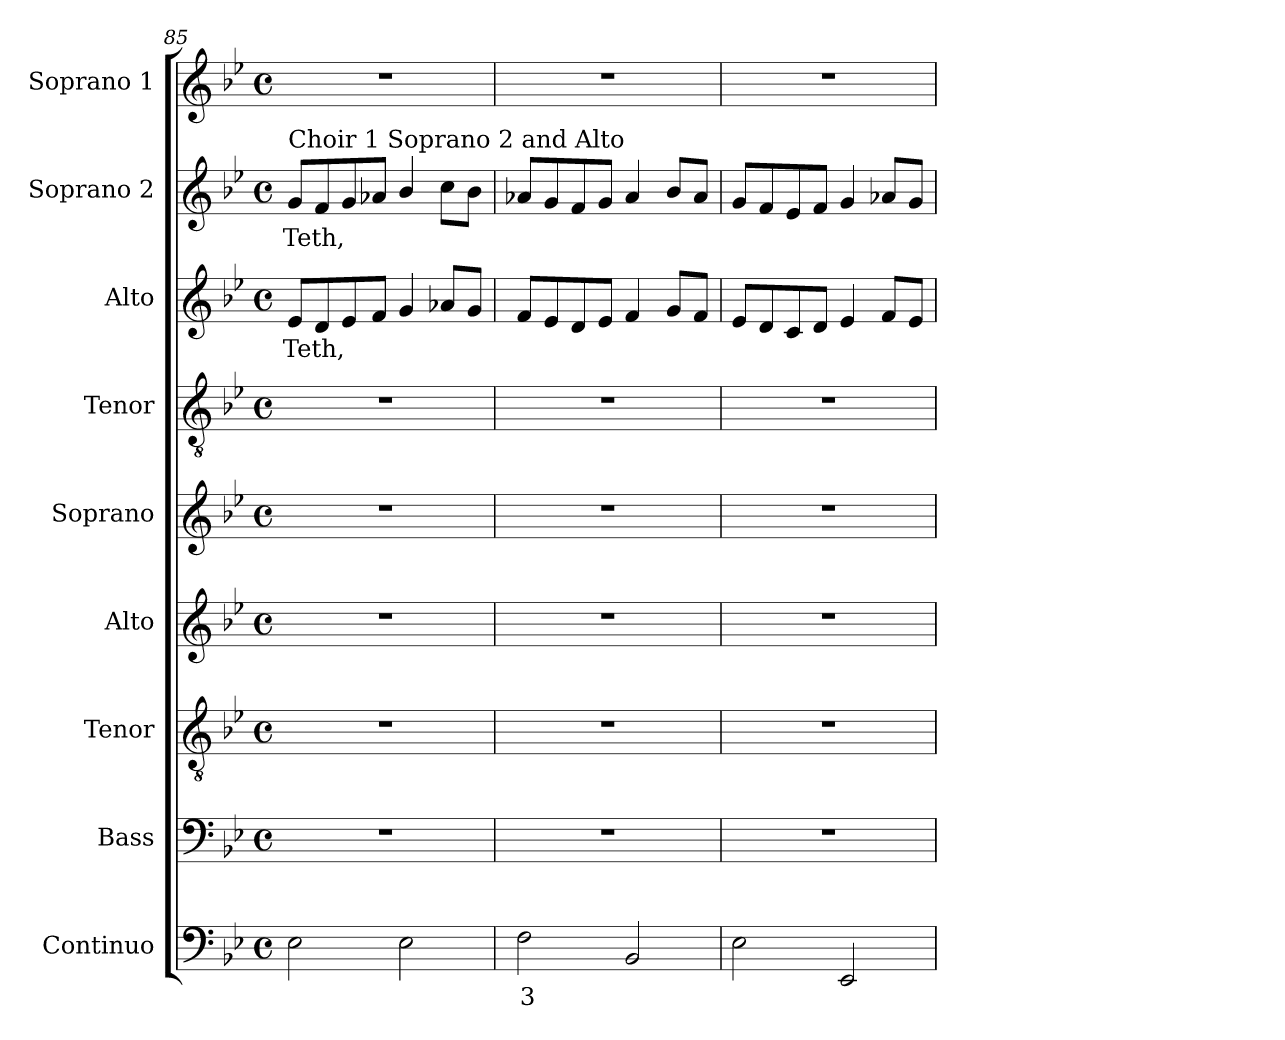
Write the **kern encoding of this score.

**kern	**text	**kern	**kern	**kern	**kern	**kern	**kern	**text	**kern	**text	**kern
*part9	*part9	*part8	*part7	*part6	*part5	*part4	*part3	*part3	*part2	*part2	*part1
*staff9	*staff9	*staff8	*staff7	*staff6	*staff5	*staff4	*staff3	*staff3	*staff2	*staff2	*staff1
*I"Continuo	*	*I"Bass	*I"Tenor	*I"Alto	*I"Soprano	*I"Tenor	*I"Alto	*	*I"Soprano 2	*	*I"Soprano 1
*I'Cont.	*	*I'B.	*I'T.	*I'A.	*I'S.	*I'T.	*I'A.	*	*I'S2.	*	*I'S1.
!!LO:LB:g=z
*clefF4	*	*clefF4	*clefGv2	*clefG2	*clefG2	*clefGv2	*clefG2	*	*clefG2	*	*clefG2
*	*	*	*ITrd7c12	*	*	*ITrd7c12	*	*	*	*	*
*k[b-e-]	*	*k[b-e-]	*k[b-e-]	*k[b-e-]	*k[b-e-]	*k[b-e-]	*k[b-e-]	*	*k[b-e-]	*	*k[b-e-]
*B-:	*	*B-:	*B-:	*B-:	*B-:	*B-:	*B-:	*	*B-:	*	*B-:
*M4/4	*	*M4/4	*M4/4	*M4/4	*M4/4	*M4/4	*M4/4	*	*M4/4	*	*M4/4
*met(c)	*	*met(c)	*met(c)	*met(c)	*met(c)	*met(c)	*met(c)	*	*met(c)	*	*met(c)
=85	=85	=85	=85	=85	=85	=85	=85	=85	=85	=85	=85
!	!	!	!	!	!	!	!	!LO:LY:b:color=#000000	!	!	!
!	!	!	!	!	!	!	!	!	!LO:TX:a:t=Choir 1 Soprano 2 and Alto	!	!
!	!	!	!	!	!	!	!	!	!	!LO:LY:b:color=#000000	!
2E-i\	.	1r	1r	1r	1r	1r	8e-i/L	Teth,	8gi/L	Teth,	1r
.	.	.	.	.	.	.	8di/	.	8fi/	.	.
.	.	.	.	.	.	.	8e-i/	.	8gi/	.	.
.	.	.	.	.	.	.	8fi/J	.	8a-i/J	.	.
2E-i\	.	.	.	.	.	.	4gi/	.	4b-i/	.	.
.	.	.	.	.	.	.	8a-Xi/L	.	8cci\L	.	.
.	.	.	.	.	.	.	8gi/J	.	8b-i\J	.	.
=86	=86	=86	=86	=86	=86	=86	=86	=86	=86	=86	=86
!	!LO:LY:b:color=#000000	!	!	!	!	!	!	!	!	!	!
2Fi\	3	1r	1r	1r	1r	1r	8fi/L	.	8a-Xi/L	.	1r
.	.	.	.	.	.	.	8e-i/	.	8gi/	.	.
.	.	.	.	.	.	.	8di/	.	8fi/	.	.
.	.	.	.	.	.	.	8e-i/J	.	8gi/J	.	.
2BB-i/	.	.	.	.	.	.	4fi/	.	4a-i/	.	.
.	.	.	.	.	.	.	8gi/L	.	8b-i/L	.	.
.	.	.	.	.	.	.	8fi/J	.	8a-i/J	.	.
=87	=87	=87	=87	=87	=87	=87	=87	=87	=87	=87	=87
2E-i\	.	1r	1r	1r	1r	1r	8e-i/L	.	8gi/L	.	1r
.	.	.	.	.	.	.	8di/	.	8fi/	.	.
.	.	.	.	.	.	.	8ci/	.	8e-i/	.	.
.	.	.	.	.	.	.	8di/J	.	8fi/J	.	.
2EE-i/	.	.	.	.	.	.	4e-i/	.	4gi/	.	.
.	.	.	.	.	.	.	8fi/L	.	8a-Xi/L	.	.
.	.	.	.	.	.	.	8e-i/J	.	8gi/J	.	.
=	=	=	=	=	=	=	=	=	=	=	=
*-	*-	*-	*-	*-	*-	*-	*-	*-	*-	*-	*-
